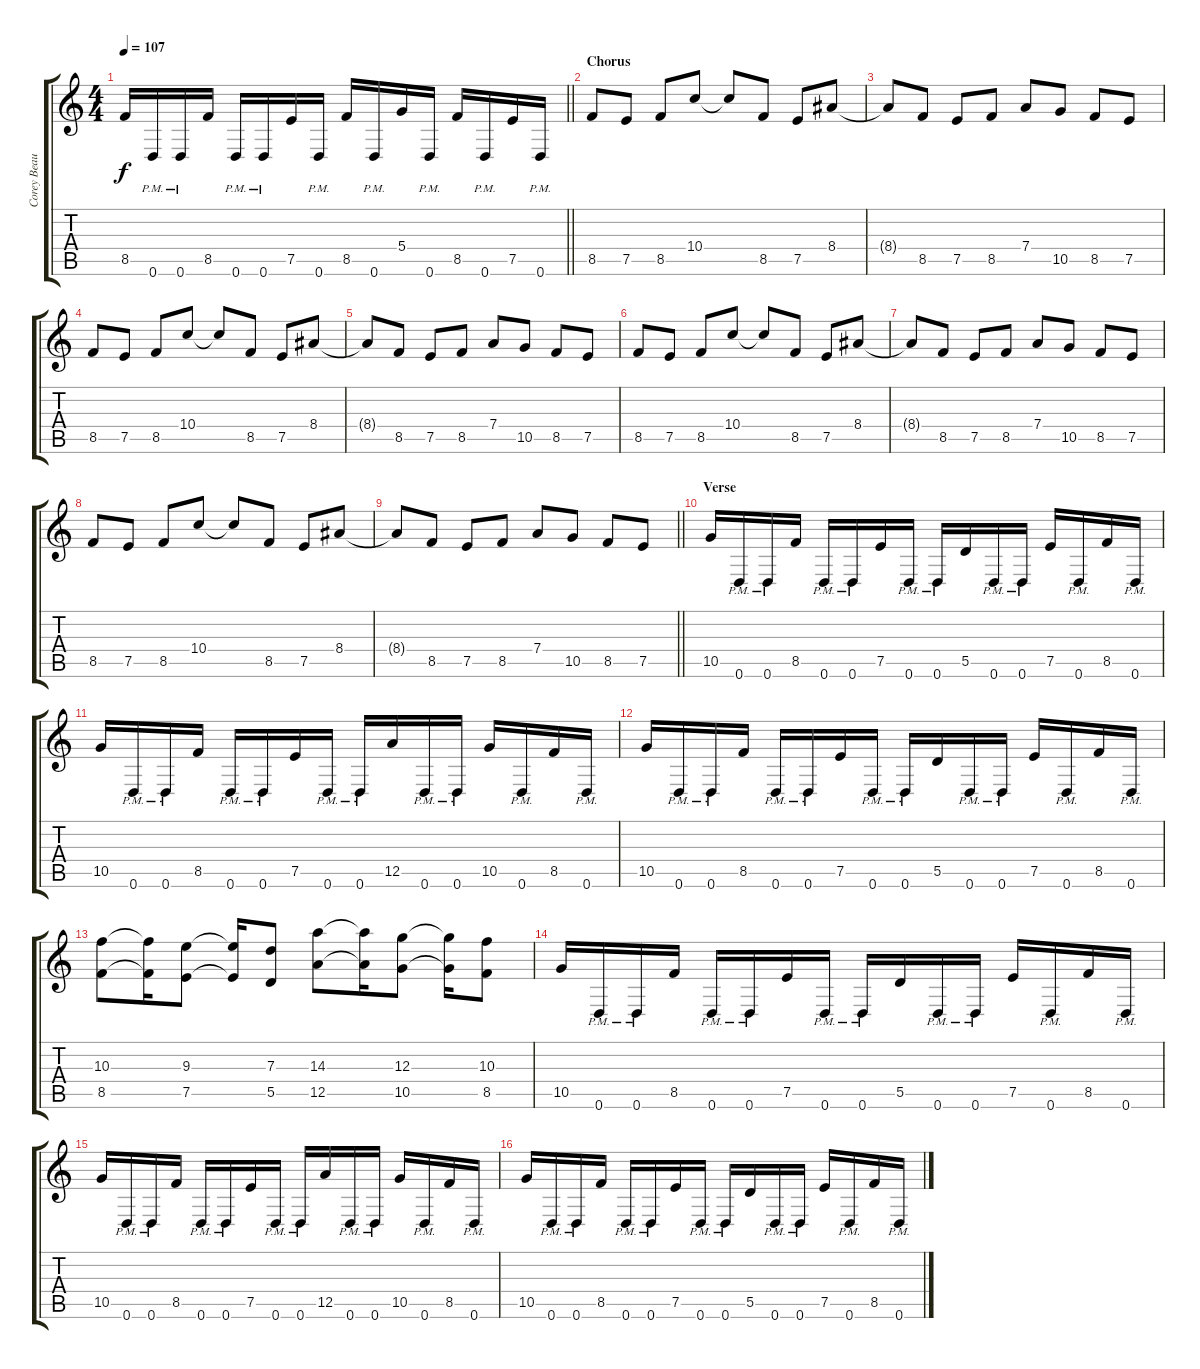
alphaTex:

\track ("Corey Beaulieu" "Corey Beau") {instrument distortionguitar}
\staff {score tabs}
\tuning (E4 B3 G3 D3 A2 D2) {hide}
\ts (4 4)
\tempo 107
\clef g2
\barLineRight lightlight
\ks c
8.5.16{dy f} 0.6{pm}.16 0.6{pm}.16 8.5.16 0.6{pm}.16 0.6{pm}.16 7.5.16 0.6{pm}.16 8.5.16 0.6{pm}.16 5.4.16 0.6{pm}.16 8.5.16 0.6{pm}.16 7.5.16 0.6{pm}.16 |
\section ("" "Chorus")
8.5.8 7.5.8 8.5.8 10.4.8 10.4{t}.8 8.5.8 7.5.8 8.4.8 |
8.4{t}.8 8.5.8 7.5.8 8.5.8 7.4.8 10.5.8 8.5.8 7.5.8 |
8.5.8 7.5.8 8.5.8 10.4.8 10.4{t}.8 8.5.8 7.5.8 8.4.8 |
8.4{t}.8 8.5.8 7.5.8 8.5.8 7.4.8 10.5.8 8.5.8 7.5.8 |
8.5.8 7.5.8 8.5.8 10.4.8 10.4{t}.8 8.5.8 7.5.8 8.4.8 |
8.4{t}.8 8.5.8 7.5.8 8.5.8 7.4.8 10.5.8 8.5.8 7.5.8 |
8.5.8 7.5.8 8.5.8 10.4.8 10.4{t}.8 8.5.8 7.5.8 8.4.8 |
\barLineRight lightlight
8.4{t}.8 8.5.8 7.5.8 8.5.8 7.4.8 10.5.8 8.5.8 7.5.8 |
\section ("" "Verse")
10.5.16 0.6{pm}.16 0.6{pm}.16 8.5.16 0.6{pm}.16 0.6{pm}.16 7.5.16 0.6{pm}.16 0.6{pm}.16 5.5.16 0.6{pm}.16 0.6{pm}.16 7.5.16 0.6{pm}.16 8.5.16 0.6{pm}.16 |
10.5.16 0.6{pm}.16 0.6{pm}.16 8.5.16 0.6{pm}.16 0.6{pm}.16 7.5.16 0.6{pm}.16 0.6{pm}.16 12.5.16 0.6{pm}.16 0.6{pm}.16 10.5.16 0.6{pm}.16 8.5.16 0.6{pm}.16 |
10.5.16 0.6{pm}.16 0.6{pm}.16 8.5.16 0.6{pm}.16 0.6{pm}.16 7.5.16 0.6{pm}.16 0.6{pm}.16 5.5.16 0.6{pm}.16 0.6{pm}.16 7.5.16 0.6{pm}.16 8.5.16 0.6{pm}.16 |
(10.3 8.5).8 (10.3{t} 8.5{t}).16 (9.3 7.5).8 (9.3{t} 7.5{t}).16 (7.3 5.5).8 (14.3 12.5).8 (14.3{t} 12.5{t}).16 (12.3 10.5).8 (12.3{t} 10.5{t}).16 (10.3 8.5).8 |
10.5.16 0.6{pm}.16 0.6{pm}.16 8.5.16 0.6{pm}.16 0.6{pm}.16 7.5.16 0.6{pm}.16 0.6{pm}.16 5.5.16 0.6{pm}.16 0.6{pm}.16 7.5.16 0.6{pm}.16 8.5.16 0.6{pm}.16 |
10.5.16 0.6{pm}.16 0.6{pm}.16 8.5.16 0.6{pm}.16 0.6{pm}.16 7.5.16 0.6{pm}.16 0.6{pm}.16 12.5.16 0.6{pm}.16 0.6{pm}.16 10.5.16 0.6{pm}.16 8.5.16 0.6{pm}.16 |
10.5.16 0.6{pm}.16 0.6{pm}.16 8.5.16 0.6{pm}.16 0.6{pm}.16 7.5.16 0.6{pm}.16 0.6{pm}.16 5.5.16 0.6{pm}.16 0.6{pm}.16 7.5.16 0.6{pm}.16 8.5.16 0.6{pm}.16
